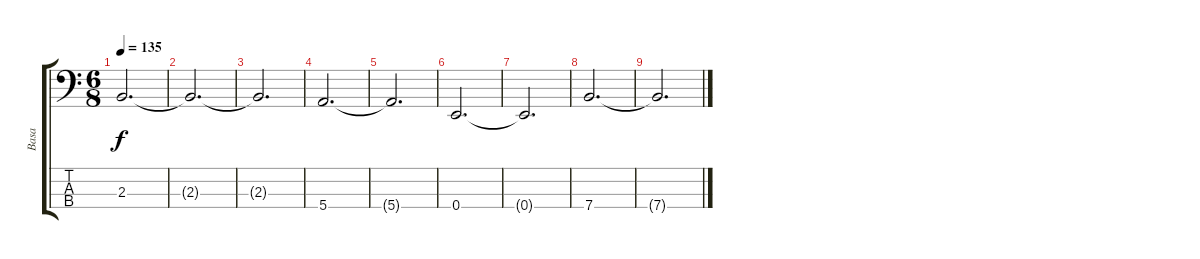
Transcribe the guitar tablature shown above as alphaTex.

\track ("Basa" "Basa") {instrument electricbassfinger}
\staff {score tabs}
\tuning (G2 D2 A1 E1) {hide}
\ts (6 8)
\tempo 135
\clef f4
\ks c
2.3{t}.2{d dy f} |
2.3{t}.2{d} |
2.3{t}.2{d} |
5.4.2{d} |
5.4{t}.2{d} |
0.4.2{d} |
0.4{t}.2{d} |
7.4.2{d} |
7.4{t}.2{d}
